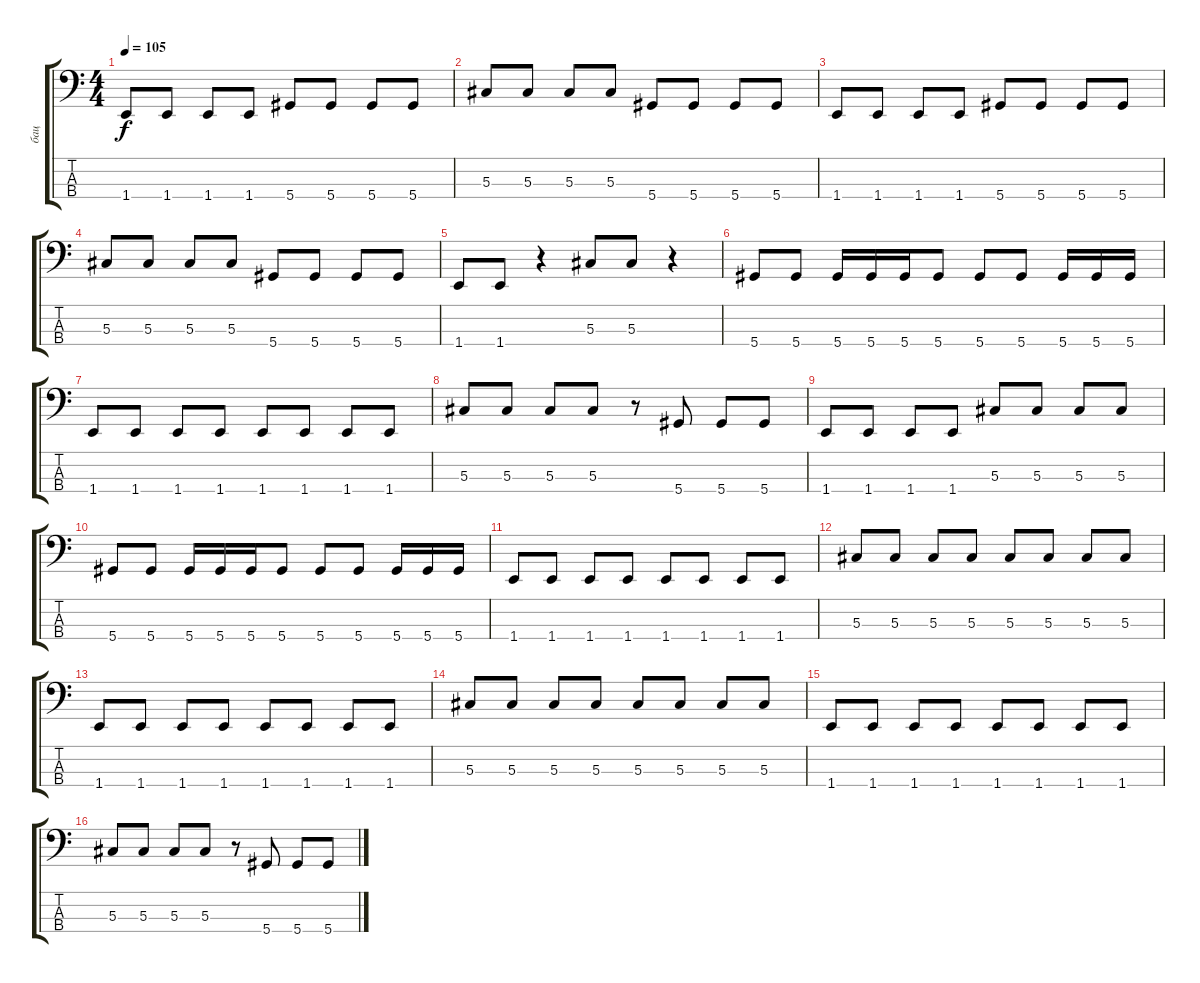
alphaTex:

\track ("бац" "бац") {instrument electricbasspick}
\staff {score tabs}
\tuning (Gb2 Db2 Ab1 Eb1) {hide}
\ts (4 4)
\tempo 105
\clef f4
\ks c
1.4.8{dy f} 1.4.8 1.4.8 1.4.8 5.4.8 5.4.8 5.4.8 5.4.8 |
5.3.8 5.3.8 5.3.8 5.3.8 5.4.8 5.4.8 5.4.8 5.4.8 |
1.4.8 1.4.8 1.4.8 1.4.8 5.4.8 5.4.8 5.4.8 5.4.8 |
5.3.8 5.3.8 5.3.8 5.3.8 5.4.8 5.4.8 5.4.8 5.4.8 |
1.4.8 1.4.8 r.4 5.3.8 5.3.8 r.4 |
5.4.8 5.4.8 5.4.16 5.4.16 5.4.16 5.4.8 5.4.8 5.4.8 5.4.16 5.4.16 5.4.16 |
1.4.8 1.4.8 1.4.8 1.4.8 1.4.8 1.4.8 1.4.8 1.4.8 |
5.3.8 5.3.8 5.3.8 5.3.8 r.8 5.4.8 5.4.8 5.4.8 |
1.4.8 1.4.8 1.4.8 1.4.8 5.3.8 5.3.8 5.3.8 5.3.8 |
5.4.8 5.4.8 5.4.16 5.4.16 5.4.16 5.4.8 5.4.8 5.4.8 5.4.16 5.4.16 5.4.16 |
1.4.8 1.4.8 1.4.8 1.4.8 1.4.8 1.4.8 1.4.8 1.4.8 |
5.3.8 5.3.8 5.3.8 5.3.8 5.3.8 5.3.8 5.3.8 5.3.8 |
1.4.8 1.4.8 1.4.8 1.4.8 1.4.8 1.4.8 1.4.8 1.4.8 |
5.3.8 5.3.8 5.3.8 5.3.8 5.3.8 5.3.8 5.3.8 5.3.8 |
1.4.8 1.4.8 1.4.8 1.4.8 1.4.8 1.4.8 1.4.8 1.4.8 |
5.3.8 5.3.8 5.3.8 5.3.8 r.8 5.4.8 5.4.8 5.4.8
